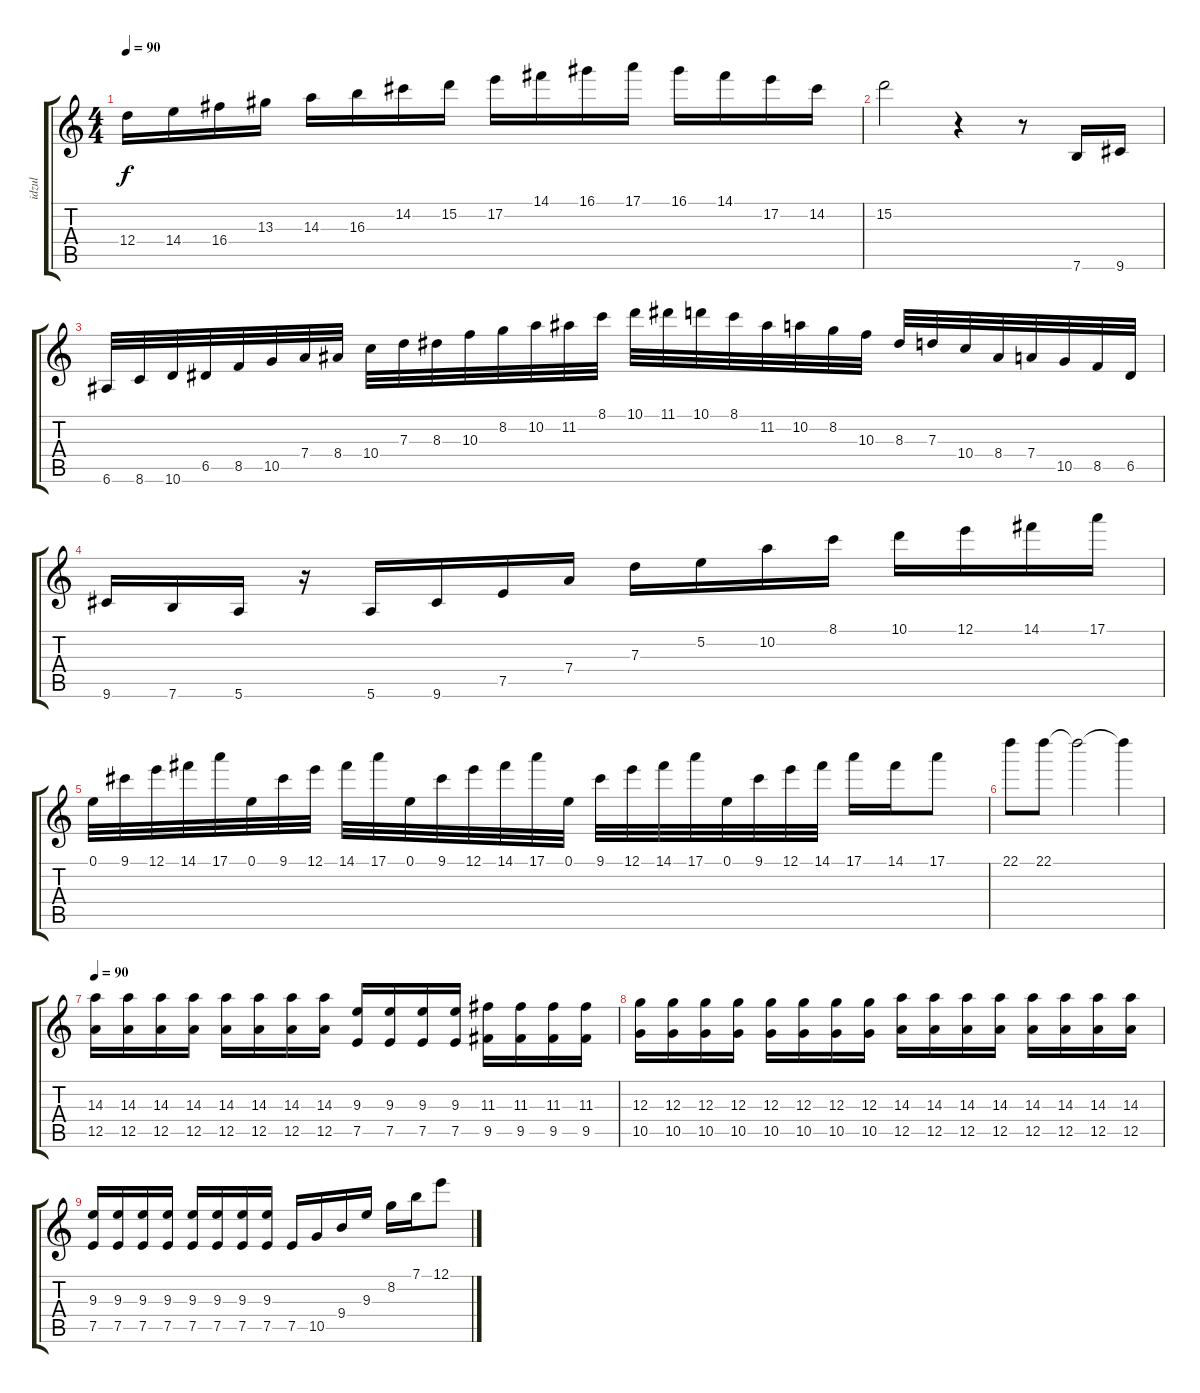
\track ("idzul" "idzul") {instrument distortionguitar}
\staff {score tabs}
\tuning (E4 B3 G3 D3 A2 E2) {hide}
\ts (4 4)
\tempo 90
\clef g2
\ks c
12.4.16{dy f} 14.4.16 16.4.16 13.3.16 14.3.16 16.3.16 14.2.16 15.2.16 17.2.16 14.1.16 16.1.16 17.1.16 16.1.16 14.1.16 17.2.16 14.2.16 |
15.2.2 r.4 r.8 7.6.16 9.6.16 |
6.6.32 8.6.32 10.6.32 6.5.32 8.5.32 10.5.32 7.4.32 8.4.32 10.4.32 7.3.32 8.3.32 10.3.32 8.2.32 10.2.32 11.2.32 8.1.32 10.1.32 11.1.32 10.1.32 8.1.32 11.2.32 10.2.32 8.2.32 10.3.32 8.3.32 7.3.32 10.4.32 8.4.32 7.4.32 10.5.32 8.5.32 6.5.32 |
9.6.16 7.6.16 5.6.16 r.16 5.6.16 9.6.16 7.5.16 7.4.16 7.3.16 5.2.16 10.2.16 8.1.16 10.1.16 12.1.16 14.1.16 17.1.16 |
0.1.32 9.1.32 12.1.32 14.1.32 17.1.32 0.1.32 9.1.32 12.1.32 14.1.32 17.1.32 0.1.32 9.1.32 12.1.32 14.1.32 17.1.32 0.1.32 9.1.32 12.1.32 14.1.32 17.1.32 0.1.32 9.1.32 12.1.32 14.1.32 17.1.16 14.1.16 17.1.8 |
22.1.8 22.1.8 22.1{t}.2 22.1{t}.4 |
\tempo 90
(14.3 12.5).16{balance 16} (14.3 12.5).16 (14.3 12.5).16 (14.3 12.5).16 (14.3 12.5).16 (14.3 12.5).16 (14.3 12.5).16 (14.3 12.5).16 (9.3 7.5).16 (9.3 7.5).16 (9.3 7.5).16 (9.3 7.5).16 (11.3 9.5).16 (11.3 9.5).16 (11.3 9.5).16 (11.3 9.5).16 |
(12.3 10.5).16 (12.3 10.5).16 (12.3 10.5).16 (12.3 10.5).16 (12.3 10.5).16 (12.3 10.5).16 (12.3 10.5).16 (12.3 10.5).16 (14.3 12.5).16 (14.3 12.5).16 (14.3 12.5).16 (14.3 12.5).16 (14.3 12.5).16 (14.3 12.5).16 (14.3 12.5).16 (14.3 12.5).16 |
(9.3 7.5).16 (9.3 7.5).16 (9.3 7.5).16 (9.3 7.5).16 (9.3 7.5).16 (9.3 7.5).16 (9.3 7.5).16 (9.3 7.5).16 7.5.16 10.5.16 9.4.16 9.3.16 8.2.16 7.1.16 12.1.8
